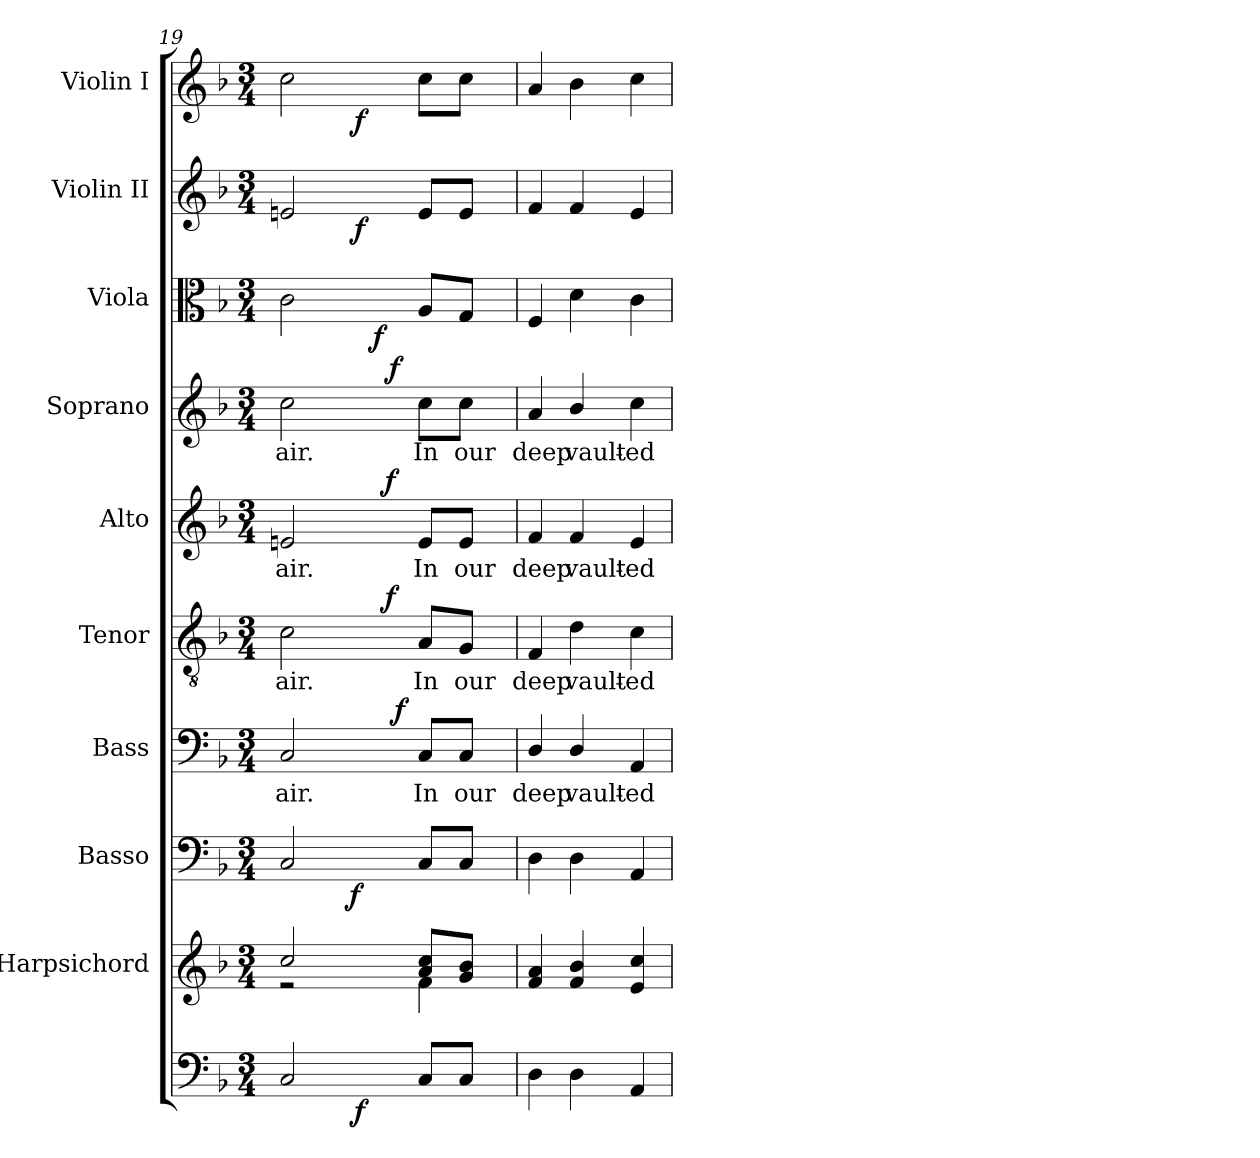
**kern	**dynam	**kern	**kern	**dynam	**kern	**text	**dynam	**kern	**text	**dynam	**kern	**text	**dynam	**kern	**text	**dynam	**kern	**dynam	**kern	**dynam	**kern	**dynam
*part10	*part10	*part9	*part8	*part8	*part7	*part7	*part7	*part6	*part6	*part6	*part5	*part5	*part5	*part4	*part4	*part4	*part3	*part3	*part2	*part2	*part1	*part1
*staff10	*staff10	*staff9	*staff8	*staff8	*staff7	*staff7	*staff7	*staff6	*staff6	*staff6	*staff5	*staff5	*staff5	*staff4	*staff4	*staff4	*staff3	*staff3	*staff2	*staff2	*staff1	*staff1
*	*	*I"Harpsichord	*I"Basso	*	*I"Bass	*	*	*I"Tenor	*	*	*I"Alto	*	*	*I"Soprano	*	*	*I"Viola	*	*I"Violin II	*	*I"Violin I	*
*	*	*I'Hrpsc	*I'Basso	*	*I'B.	*	*	*I'T.	*	*	*I'A.	*	*	*I'S.	*	*	*I'Vla.	*	*I'Vln. II	*	*I'Vln. I	*
!!LO:PB:g=z
*clefF4	*	*clefG2	*clefF4	*	*clefF4	*	*	*clefGv2	*	*	*clefG2	*	*	*clefG2	*	*	*clefC3	*	*clefG2	*	*clefG2	*
*	*	*	*	*	*	*	*	*ITrd7c12	*	*	*	*	*	*	*	*	*	*	*	*	*	*
*k[b-]	*	*k[b-]	*k[b-]	*	*k[b-]	*	*	*k[b-]	*	*	*k[b-]	*	*	*k[b-]	*	*	*k[b-]	*	*k[b-]	*	*k[b-]	*
*d:	*	*d:	*d:	*	*d:	*	*	*d:	*	*	*d:	*	*	*d:	*	*	*d:	*	*d:	*	*d:	*
*M3/4	*	*M3/4	*M3/4	*	*M3/4	*	*	*M3/4	*	*	*M3/4	*	*	*M3/4	*	*	*M3/4	*	*M3/4	*	*M3/4	*
=19	=19	=19	=19	=19	=19	=19	=19	=19	=19	=19	=19	=19	=19	=19	=19	=19	=19	=19	=19	=19	=19	=19
*	*	*^	*	*	*	*	*	*	*	*	*	*	*	*	*	*	*	*	*	*	*	*
!	!	!	!	!	!	!	!LO:LY:b:color=#000000	!	!	!	!	!	!	!	!	!	!	!	!	!	!	!	!
!	!	!	!	!	!	!	!	!	!	!LO:LY:b:color=#000000	!	!	!	!	!	!	!	!	!	!	!	!	!
!	!	!	!	!	!	!	!	!	!	!	!	!	!LO:LY:b:color=#000000	!	!	!	!	!	!	!	!	!	!
!	!	!	!	!	!	!	!	!	!	!	!	!	!	!	!	!LO:LY:b:color=#000000	!	!	!	!	!	!	!
*^	*	*	*	*^	*	*^	*	*	*^	*	*	*^	*	*	*^	*	*	*^	*	*^	*	*^	*
2Ci/	4ryy	.	2cci/	2r	2Ci/	4ryy	.	2Ci/	4ryy	air.	.	2Ci\	4ryy	air.	.	2eni/	4ryy	air.	.	2cci\	4ryy	air.	.	2ci\	4ryy	.	2eni/	4ryy	.	2cci\	4ryy	.
.	16ryy	.	.	.	.	16ryy	.	.	8ryy	.	.	.	8ryy	.	.	.	8ryy	.	.	.	8ryy	.	.	.	16ryy	.	.	16ryy	.	.	16ryy	.
.	64ryy	.	.	.	.	64ryy	.	.	.	.	.	.	.	.	.	.	.	.	.	.	.	.	.	.	32ryy	.	.	64ryy	.	.	64ryy	.
.	128ryy	.	.	.	.	256ryy	.	.	.	.	.	.	.	.	.	.	.	.	.	.	.	.	.	.	.	.	.	128ryy	.	.	128ryy	.
.	.	.	.	.	.	4ryy	f	.	.	.	.	.	.	.	.	.	.	.	.	.	.	.	.	.	.	.	.	.	.	.	.	.
.	512ryy	.	.	.	.	.	.	.	.	.	.	.	.	.	.	.	.	.	.	.	.	.	.	.	.	.	.	512ryy	.	.	512ryy	.
.	4ryy	f	.	.	.	.	.	.	.	.	.	.	.	.	.	.	.	.	.	.	.	.	.	.	.	.	.	4ryy	f	.	4ryy	f
.	.	.	.	.	.	.	.	.	.	.	.	.	.	.	.	.	.	.	.	.	.	.	.	.	64ryy	.	.	.	.	.	.	.
.	.	.	.	.	.	.	.	.	.	.	.	.	.	.	.	.	.	.	.	.	.	.	.	.	128ryy	.	.	.	.	.	.	.
.	.	.	.	.	.	.	.	.	.	.	.	.	.	.	.	.	.	.	.	.	.	.	.	.	512ryy	.	.	.	.	.	.	.
.	.	.	.	.	.	.	.	.	.	.	.	.	.	.	.	.	.	.	.	.	.	.	.	.	4ryy	f	.	.	.	.	.	.
.	.	.	.	.	.	.	.	.	32ryy	.	.	.	64ryy	.	.	.	64ryy	.	.	.	64ryy	.	.	.	.	.	.	.	.	.	.	.
.	.	.	.	.	.	.	.	.	.	.	.	.	4ryy	.	f	.	4ryy	.	f	.	256.ryy	.	.	.	.	.	.	.	.	.	.	.
.	.	.	.	.	.	.	.	.	.	.	.	.	.	.	.	.	.	.	.	.	4ryy	.	f	.	.	.	.	.	.	.	.	.
.	.	.	.	.	.	.	.	.	4ryy	.	f	.	.	.	.	.	.	.	.	.	.	.	.	.	.	.	.	.	.	.	.	.
!	!	!	!	!	!	!	!	!	!	!LO:LY:b:color=#000000	!	!	!	!	!	!	!	!	!	!	!	!	!	!	!	!	!	!	!	!	!	!
!	!	!	!	!	!	!	!	!	!	!	!	!	!	!LO:LY:b:color=#000000	!	!	!	!	!	!	!	!	!	!	!	!	!	!	!	!	!	!
!	!	!	!	!	!	!	!	!	!	!	!	!	!	!	!	!	!	!LO:LY:b:color=#000000	!	!	!	!	!	!	!	!	!	!	!	!	!	!
!	!	!	!	!	!	!	!	!	!	!	!	!	!	!	!	!	!	!	!	!	!	!LO:LY:b:color=#000000	!	!	!	!	!	!	!	!	!	!
8Ci/L	.	.	8ai/ 8cciL	4fi\	8Ci/L	.	.	8Ci/L	.	In	.	8AAi/L	.	In	.	8ei/L	.	In	.	8cci\L	.	In	.	8Ai/L	.	.	8ei/L	.	.	8cci\L	.	.
.	.	.	.	.	.	8ryy	.	.	.	.	.	.	.	.	.	.	.	.	.	.	.	.	.	.	.	.	.	.	.	.	.	.
.	8ryy	.	.	.	.	.	.	.	.	.	.	.	.	.	.	.	.	.	.	.	.	.	.	.	.	.	.	8ryy	.	.	8ryy	.
.	.	.	.	.	.	.	.	.	.	.	.	.	.	.	.	.	.	.	.	.	.	.	.	.	8ryy	.	.	.	.	.	.	.
!	!	!	!	!	!	!	!	!	!	!LO:LY:b:color=#000000	!	!	!	!	!	!	!	!	!	!	!	!	!	!	!	!	!	!	!	!	!	!
!	!	!	!	!	!	!	!	!	!	!	!	!	!	!LO:LY:b:color=#000000	!	!	!	!	!	!	!	!	!	!	!	!	!	!	!	!	!	!
!	!	!	!	!	!	!	!	!	!	!	!	!	!	!	!	!	!	!LO:LY:b:color=#000000	!	!	!	!	!	!	!	!	!	!	!	!	!	!
!	!	!	!	!	!	!	!	!	!	!	!	!	!	!	!	!	!	!	!	!	!	!LO:LY:b:color=#000000	!	!	!	!	!	!	!	!	!	!
8Ci/J	.	.	8gi/ 8b-iJ	.	8Ci/J	.	.	8Ci/J	.	our	.	8GGi/J	.	our	.	8ei/J	.	our	.	8cci\J	.	our	.	8Gi/J	.	.	8ei/J	.	.	8cci\J	.	.
.	.	.	.	.	.	.	.	.	.	.	.	.	16..ryy	.	.	.	16..ryy	.	.	.	.	.	.	.	.	.	.	.	.	.	.	.
.	.	.	.	.	.	.	.	.	.	.	.	.	.	.	.	.	.	.	.	.	16ryy	.	.	.	.	.	.	.	.	.	.	.
.	.	.	.	.	.	.	.	.	16.ryy	.	.	.	.	.	.	.	.	.	.	.	.	.	.	.	.	.	.	.	.	.	.	.
.	.	.	.	.	.	32ryy	.	.	.	.	.	.	.	.	.	.	.	.	.	.	.	.	.	.	.	.	.	.	.	.	.	.
.	.	.	.	.	.	.	.	.	.	.	.	.	.	.	.	.	.	.	.	.	32ryy	.	.	.	.	.	.	.	.	.	.	.
.	32ryy	.	.	.	.	.	.	.	.	.	.	.	.	.	.	.	.	.	.	.	.	.	.	.	.	.	.	32ryy	.	.	32ryy	.
.	.	.	.	.	.	128.ryy	.	.	.	.	.	.	.	.	.	.	.	.	.	.	.	.	.	.	.	.	.	.	.	.	.	.
.	.	.	.	.	.	.	.	.	.	.	.	.	.	.	.	.	.	.	.	.	128ryy	.	.	.	.	.	.	.	.	.	.	.
.	256.ryy	.	.	.	.	.	.	.	.	.	.	.	.	.	.	.	.	.	.	.	.	.	.	.	256.ryy	.	.	256.ryy	.	.	256.ryy	.
.	.	.	.	.	.	.	.	.	.	.	.	.	.	.	.	.	.	.	.	.	512ryy	.	.	.	.	.	.	.	.	.	.	.
*v	*v	*	*	*	*v	*v	*	*v	*v	*	*	*v	*v	*	*	*v	*v	*	*	*v	*v	*	*	*v	*v	*	*v	*v	*	*v	*v	*
*	*	*v	*v	*	*	*	*	*	*	*	*	*	*	*	*	*	*	*	*	*	*	*	*
=20	=20	=20	=20	=20	=20	=20	=20	=20	=20	=20	=20	=20	=20	=20	=20	=20	=20	=20	=20	=20	=20	=20
*^	*	*^	*^	*	*^	*	*	*^	*	*	*^	*	*	*^	*	*	*^	*	*^	*	*^	*
!	!	!	!	!	!	!	!	!	!	!LO:LY:b:color=#000000	!	!	!	!	!	!	!	!	!	!	!	!	!	!	!	!	!	!	!	!	!	!
*v	*v	*	*	*	*v	*v	*	*v	*v	*	*	*v	*v	*	*	*v	*v	*	*	*v	*v	*	*	*v	*v	*	*v	*v	*	*v	*v	*
*	*	*v	*v	*	*	*	*	*	*	*	*	*	*	*	*	*	*	*	*	*	*	*	*
*^	*	*^	*^	*	*^	*	*	*^	*	*	*^	*	*	*^	*	*	*^	*	*^	*	*^	*
!	!	!	!	!	!	!	!	!	!	!	!	!	!	!LO:LY:b:color=#000000	!	!	!	!	!	!	!	!	!	!	!	!	!	!	!	!	!	!
*v	*v	*	*	*	*v	*v	*	*v	*v	*	*	*v	*v	*	*	*v	*v	*	*	*v	*v	*	*	*v	*v	*	*v	*v	*	*v	*v	*
*	*	*v	*v	*	*	*	*	*	*	*	*	*	*	*	*	*	*	*	*	*	*	*	*
*^	*	*^	*^	*	*^	*	*	*^	*	*	*^	*	*	*^	*	*	*^	*	*^	*	*^	*
!	!	!	!	!	!	!	!	!	!	!	!	!	!	!	!	!	!	!LO:LY:b:color=#000000	!	!	!	!	!	!	!	!	!	!	!	!	!	!
*v	*v	*	*	*	*v	*v	*	*v	*v	*	*	*v	*v	*	*	*v	*v	*	*	*v	*v	*	*	*v	*v	*	*v	*v	*	*v	*v	*
*	*	*v	*v	*	*	*	*	*	*	*	*	*	*	*	*	*	*	*	*	*	*	*	*
*^	*	*^	*^	*	*^	*	*	*^	*	*	*^	*	*	*^	*	*	*^	*	*^	*	*^	*
!	!	!	!	!	!	!	!	!	!	!	!	!	!	!	!	!	!	!	!	!	!	!LO:LY:b:color=#000000	!	!	!	!	!	!	!	!	!	!
*v	*v	*	*	*	*v	*v	*	*v	*v	*	*	*v	*v	*	*	*v	*v	*	*	*v	*v	*	*	*v	*v	*	*v	*v	*	*v	*v	*
*	*	*v	*v	*	*	*	*	*	*	*	*	*	*	*	*	*	*	*	*	*	*	*	*
4Di\	.	4fi/ 4ai	4Di\	.	4Di/	deep	.	4FFi/	deep	.	4fi/	deep	.	4ai/	deep	.	4Fi/	.	4fi/	.	4ai/	.
!	!	!	!	!	!	!LO:LY:b:color=#000000	!	!	!	!	!	!	!	!	!	!	!	!	!	!	!	!
!	!	!	!	!	!	!	!	!	!LO:LY:b:color=#000000	!	!	!	!	!	!	!	!	!	!	!	!	!
!	!	!	!	!	!	!	!	!	!	!	!	!LO:LY:b:color=#000000	!	!	!	!	!	!	!	!	!	!
!	!	!	!	!	!	!	!	!	!	!	!	!	!	!	!LO:LY:b:color=#000000	!	!	!	!	!	!	!
4Di\	.	4fi/ 4b-i	4Di\	.	4Di/	vault-	.	4Di\	vault-	.	4fi/	vault-	.	4b-i/	vault-	.	4di\	.	4fi/	.	4b-i\	.
!	!	!	!	!	!	!LO:LY:b:color=#000000	!	!	!	!	!	!	!	!	!	!	!	!	!	!	!	!
!	!	!	!	!	!	!	!	!	!LO:LY:b:color=#000000	!	!	!	!	!	!	!	!	!	!	!	!	!
!	!	!	!	!	!	!	!	!	!	!	!	!LO:LY:b:color=#000000	!	!	!	!	!	!	!	!	!	!
!	!	!	!	!	!	!	!	!	!	!	!	!	!	!	!LO:LY:b:color=#000000	!	!	!	!	!	!	!
4AAi/	.	4ei/ 4cci	4AAi/	.	4AAi/	-ed	.	4Ci\	-ed	.	4ei/	-ed	.	4cci\	-ed	.	4ci\	.	4ei/	.	4cci\	.
=	=	=	=	=	=	=	=	=	=	=	=	=	=	=	=	=	=	=	=	=	=	=
*-	*-	*-	*-	*-	*-	*-	*-	*-	*-	*-	*-	*-	*-	*-	*-	*-	*-	*-	*-	*-	*-	*-
